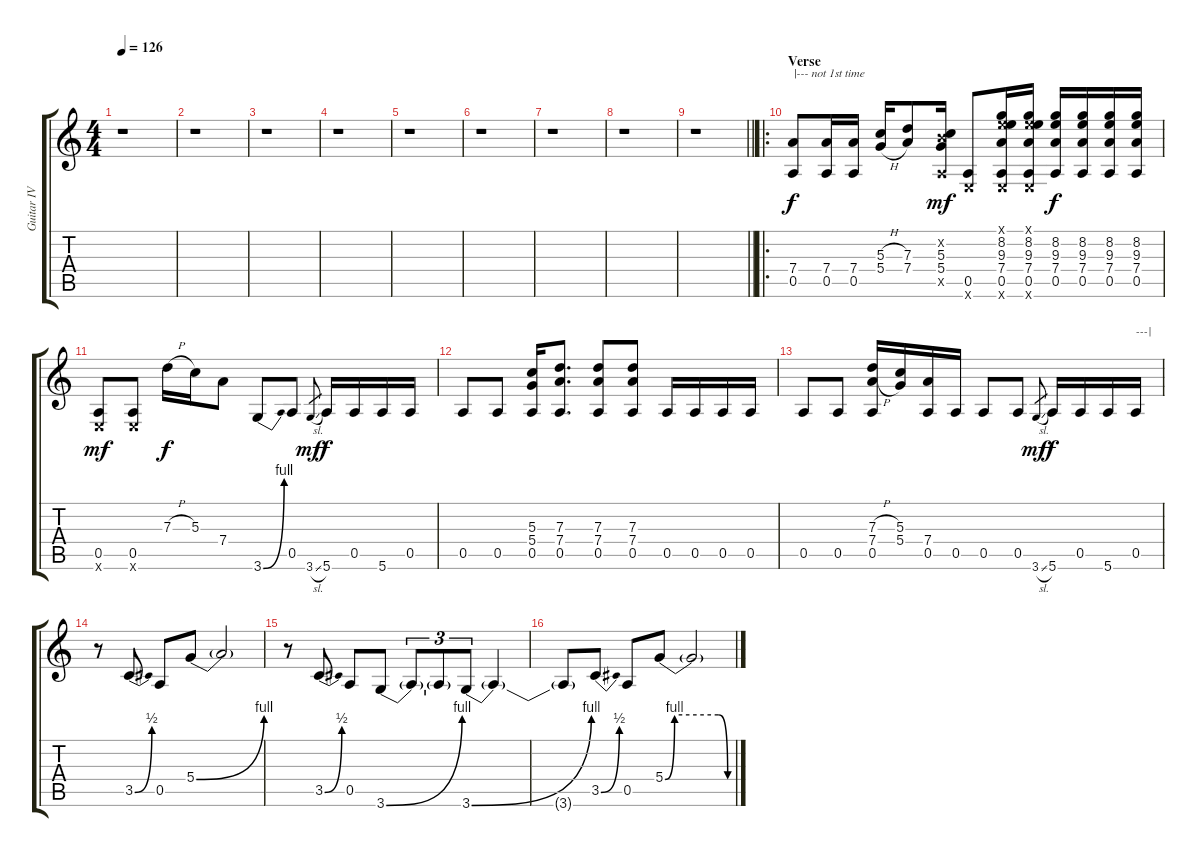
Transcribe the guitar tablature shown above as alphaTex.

\track ("Guitar IV" "Guitar IV") {instrument overdrivenguitar}
\staff {score tabs}
\tuning (E4 B3 G3 D3 A2 E2) {hide}
\ts (4 4)
\tempo 126
\clef g2
\ks c
r.1{dy f instrument overdrivenguitar} |
r.1 |
r.1 |
r.1 |
r.1 |
r.1 |
r.1 |
r.1 |
\barLineRight lightlight
r.1 |
\ro
\section ("" "Verse")
(7.4 0.5).8{txt "|--- not 1st time"} (7.4 0.5).16 (7.4 0.5).16 (5.3{h} 5.4{h}).16 (7.3 7.4).8 (0.2{x} 5.3 5.4 0.5{x}).16{dy mf} (0.5 0.6{x}).8 (0.1{x} 8.2 9.3 7.4 0.5 0.6{x}).16 (0.1{x} 8.2 9.3 7.4 0.5 0.6{x}).16 (8.2 9.3 7.4 0.5).16{dy f} (8.2 9.3 7.4 0.5).16 (8.2 9.3 7.4 0.5).16 (8.2 9.3 7.4 0.5).16 |
(0.5 0.6{x}).8{dy mf} (0.5 0.6{x}).8 7.3{h}.16{dy f} 5.3.16 7.4.8 3.6{be (bend 0 0 60 4)}.8 0.5.8 3.6{sl}.8{gr dy mf} 5.6.16{dy f} 0.5.16 5.6.16 0.5.16 |
0.5.8 0.5.8 (5.3 5.4 0.5).16 (7.3 7.4 0.5).8{d} (7.3 7.4 0.5).8 (7.3 7.4 0.5).8 0.5.16 0.5.16 0.5.16 0.5.16 |
0.5.8 0.5.8 (7.3{h} 7.4{h} 0.5).16 (5.3 5.4).16 (7.4 0.5).16 0.5.16 0.5.8 0.5.8 3.6{sl}.8{gr dy mf} 5.6.16{dy f} 0.5.16 5.6.16 0.5.16{txt "---|"} |
r.8 3.5{be (bend 0 0 60 2)}.8 0.5.8 5.4{be (bend 0 0 60 4)}.8 5.4{t}.2 |
r.8 3.5{be (bend 0 0 60 2)}.8 0.5.8 3.6{be (bend 0 0 60 4)}.8 3.6{t}.8{tu (3 2)} 3.6{t}.8{tu (3 2)} 3.6{be (bend 0 0 60 4)}.8{tu (3 2)} 3.6{t}.4 |
3.6{t}.8 3.5{be (bend 0 0 60 2)}.8 0.5.8 5.4{be (custom 0 0 8 4 45 4 53 0 60 0)}.8 5.4{t}.2
